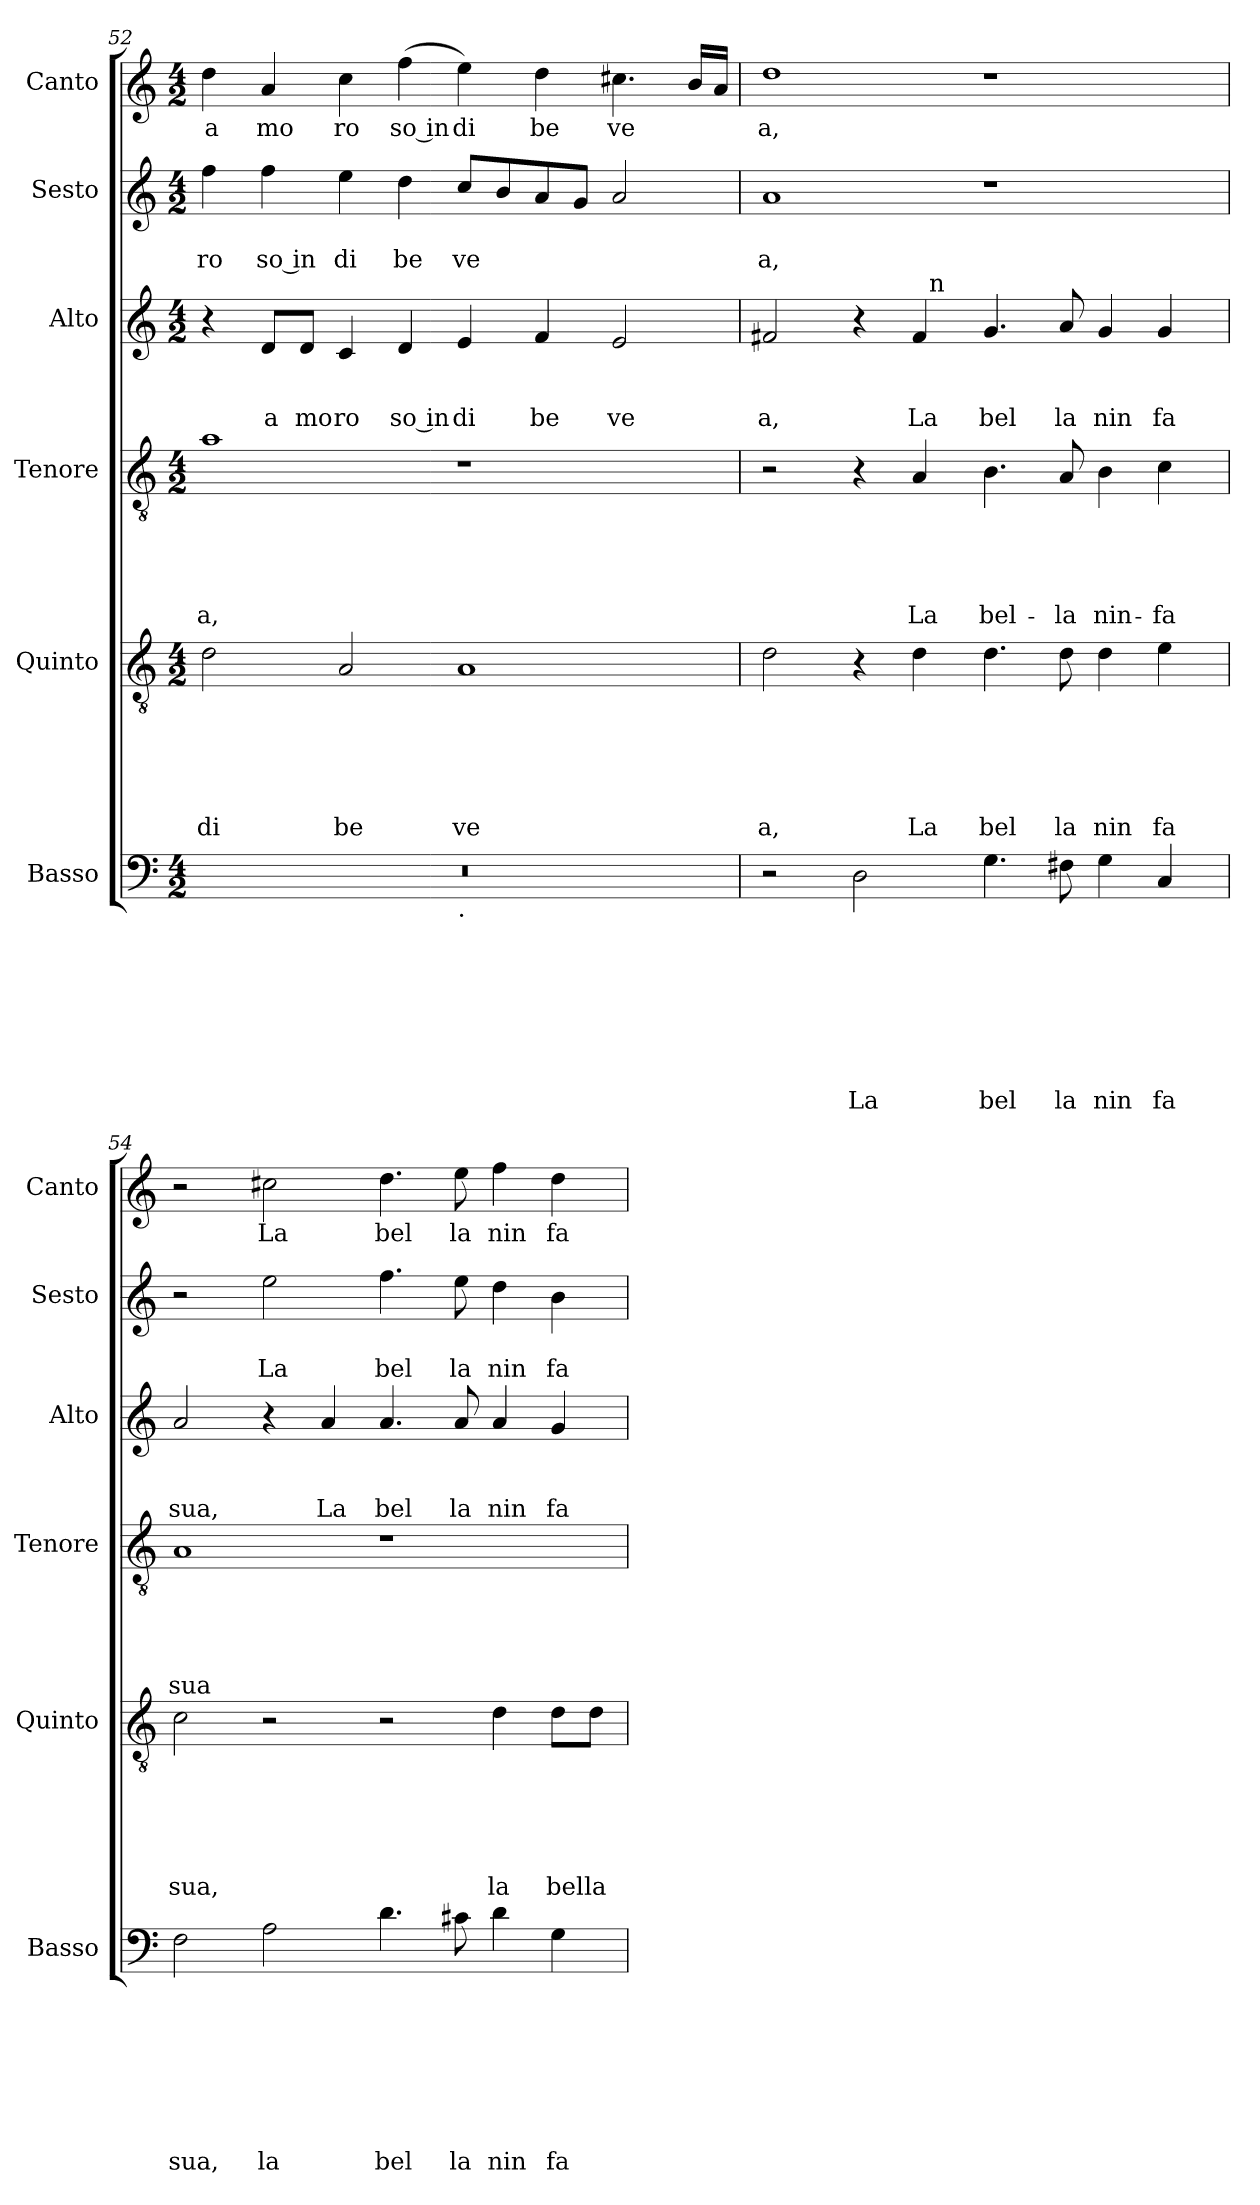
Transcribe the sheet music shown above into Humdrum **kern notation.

**kern	**text	**text	**text	**text	**text	**text	**text	**text	**kern	**text	**text	**text	**text	**text	**text	**kern	**text	**text	**text	**text	**text	**kern	**text	**text	**text	**kern	**text	**text	**kern	**text
*part6	*part6	*part6	*part6	*part6	*part6	*part6	*part6	*part6	*part5	*part5	*part5	*part5	*part5	*part5	*part5	*part4	*part4	*part4	*part4	*part4	*part4	*part3	*part3	*part3	*part3	*part2	*part2	*part2	*part1	*part1
*staff6	*staff6	*staff6	*staff6	*staff6	*staff6	*staff6	*staff6	*staff6	*staff5	*staff5	*staff5	*staff5	*staff5	*staff5	*staff5	*staff4	*staff4	*staff4	*staff4	*staff4	*staff4	*staff3	*staff3	*staff3	*staff3	*staff2	*staff2	*staff2	*staff1	*staff1
*I"Basso	*	*	*	*	*	*	*	*	*I"Quinto	*	*	*	*	*	*	*I"Tenore	*	*	*	*	*	*I"Alto	*	*	*	*I"Sesto	*	*	*I"Canto	*
*I'Basso	*	*	*	*	*	*	*	*	*I'Quinto	*	*	*	*	*	*	*I'Tenore	*	*	*	*	*	*I'Alto	*	*	*	*I'Sesto	*	*	*I'Canto	*
*clefF4	*	*	*	*	*	*	*	*	*clefGv2	*	*	*	*	*	*	*clefGv2	*	*	*	*	*	*clefG2	*	*	*	*clefG2	*	*	*clefG2	*
*k[]	*	*	*	*	*	*	*	*	*k[]	*	*	*	*	*	*	*k[]	*	*	*	*	*	*k[]	*	*	*	*k[]	*	*	*k[]	*
*C:	*	*	*	*	*	*	*	*	*C:	*	*	*	*	*	*	*C:	*	*	*	*	*	*C:	*	*	*	*C:	*	*	*C:	*
*M4/2	*	*	*	*	*	*	*	*	*M4/2	*	*	*	*	*	*	*M4/2	*	*	*	*	*	*M4/2	*	*	*	*M4/2	*	*	*M4/2	*
=52	=52	=52	=52	=52	=52	=52	=52	=52	=52	=52	=52	=52	=52	=52	=52	=52	=52	=52	=52	=52	=52	=52	=52	=52	=52	=52	=52	=52	=52	=52
!	!	!	!	!	!	!	!	!	!	!	!	!	!	!	!LO:LY:b	!	!	!	!	!	!LO:LY:b	!	!	!	!	!	!	!LO:LY:b	!	!LO:LY:b
*^	*	*	*	*	*	*	*	*	*	*	*	*	*	*	*	*	*	*	*	*	*	*	*	*	*	*	*	*	*	*
0r	1ryy	.	.	.	.	.	.	.	.	2d\	.	.	.	.	.	di	1a	.	.	.	.	-a,	4r	.	.	.	4ff\	.	ro	4dd\	a
!	!	!	!	!	!	!	!	!	!	!	!	!	!	!	!	!	!	!	!	!	!	!	!	!	!	!LO:LY:b	!	!	!LO:LY:b:rj	!	!LO:LY:b
.	.	.	.	.	.	.	.	.	.	.	.	.	.	.	.	.	.	.	.	.	.	.	8d/L	.	.	a	4ff\	.	so in	4a/	mo
!	!	!	!	!	!	!	!	!	!	!	!	!	!	!	!	!	!	!	!	!	!	!	!	!	!	!LO:LY:b	!	!	!	!	!
.	.	.	.	.	.	.	.	.	.	.	.	.	.	.	.	.	.	.	.	.	.	.	8d/J	.	.	mo	.	.	.	.	.
!	!	!	!	!	!	!	!	!	!	!	!	!	!	!	!	!LO:LY:b	!	!	!	!	!	!	!	!	!	!LO:LY:b	!	!	!LO:LY:b	!	!LO:LY:b
.	.	.	.	.	.	.	.	.	.	2A/	.	.	.	.	.	be	.	.	.	.	.	.	4c/	.	.	ro	4ee\	.	di	4cc\	ro
!	!	!	!	!	!	!	!	!	!	!	!	!	!	!	!	!	!	!	!	!	!	!	!	!	!	!LO:LY:b:rj	!	!	!LO:LY:b	!	!LO:LY:b:rj
.	.	.	.	.	.	.	.	.	.	.	.	.	.	.	.	.	.	.	.	.	.	.	4d/	.	.	so in	4dd\	.	be	(<4ff\	so in
!	!LO:TX:b:t=.	!	!	!	!	!	!	!	!	!	!	!	!	!	!	!	!	!	!	!	!	!	!	!	!	!	!	!	!	!	!
!	!	!	!	!	!	!	!	!	!	!	!	!	!	!	!	!LO:LY:b	!	!	!	!	!	!	!	!	!	!LO:LY:b	!	!	!LO:LY:b	!	!LO:LY:b
.	1ryy	.	.	.	.	.	.	.	.	1A	.	.	.	.	.	ve	1r	.	.	.	.	.	4e/	.	.	di	8cc/L	.	ve	4ee\)	di
.	.	.	.	.	.	.	.	.	.	.	.	.	.	.	.	.	.	.	.	.	.	.	.	.	.	.	8b/	.	.	.	.
!	!	!	!	!	!	!	!	!	!	!	!	!	!	!	!	!	!	!	!	!	!	!	!	!	!	!LO:LY:b	!	!	!	!	!LO:LY:b
.	.	.	.	.	.	.	.	.	.	.	.	.	.	.	.	.	.	.	.	.	.	.	4f/	.	.	be	8a/	.	.	4dd\	be
.	.	.	.	.	.	.	.	.	.	.	.	.	.	.	.	.	.	.	.	.	.	.	.	.	.	.	8g/J	.	.	.	.
!	!	!	!	!	!	!	!	!	!	!	!	!	!	!	!	!	!	!	!	!	!	!	!	!	!	!LO:LY:b	!	!	!	!	!LO:LY:b
.	.	.	.	.	.	.	.	.	.	.	.	.	.	.	.	.	.	.	.	.	.	.	2e/	.	.	ve	2a/	.	.	4.cc#X\	ve
.	.	.	.	.	.	.	.	.	.	.	.	.	.	.	.	.	.	.	.	.	.	.	.	.	.	.	.	.	.	16b/LL	.
.	.	.	.	.	.	.	.	.	.	.	.	.	.	.	.	.	.	.	.	.	.	.	.	.	.	.	.	.	.	16a/JJ	.
=53	=53	=53	=53	=53	=53	=53	=53	=53	=53	=53	=53	=53	=53	=53	=53	=53	=53	=53	=53	=53	=53	=53	=53	=53	=53	=53	=53	=53	=53	=53	=53
!	!	!	!	!	!	!	!	!	!	!	!	!	!	!	!	!LO:LY:b	!	!	!	!	!	!	!	!	!	!LO:LY:b	!	!	!LO:LY:b	!	!LO:LY:b
*v	*v	*	*	*	*	*	*	*	*	*	*	*	*	*	*	*	*	*	*	*	*	*	*^	*	*	*	*	*	*	*	*
2r	.	.	.	.	.	.	.	.	2d\	.	.	.	.	.	a,	2r	.	.	.	.	.	2f#X/	2ryy	.	.	a,	1a	.	a,	1dd	a,
!	!	!	!	!	!	!	!	!LO:LY:b	!	!	!	!	!	!	!	!	!	!	!	!	!	!	!	!	!	!	!	!	!	!	!
2D\	.	.	.	.	.	.	.	La	4r	.	.	.	.	.	.	4r	.	.	.	.	.	4r	4ryy	.	.	.	.	.	.	.	.
!	!	!	!	!	!	!	!	!	!	!	!	!	!	!	!LO:LY:b	!	!	!	!	!	!LO:LY:b	!	!	!	!	!LO:LY:b	!	!	!	!	!
.	.	.	.	.	.	.	.	.	4d\	.	.	.	.	.	La	4A/	.	.	.	.	La	4f#/	32ryy	.	.	La	.	.	.	.	.
!	!	!	!	!	!	!	!	!	!	!	!	!	!	!	!	!	!	!	!	!	!	!	!LO:TX:a:t=n	!	!	!	!	!	!	!	!
.	.	.	.	.	.	.	.	.	.	.	.	.	.	.	.	.	.	.	.	.	.	.	1ryy	.	.	.	.	.	.	.	.
!	!	!	!	!	!	!	!	!LO:LY:b	!	!	!	!	!	!	!LO:LY:b	!	!	!	!	!	!LO:LY:b	!	!	!	!	!LO:LY:b	!	!	!	!	!
4.G\	.	.	.	.	.	.	.	bel	4.d\	.	.	.	.	.	bel	4.B\	.	.	.	.	bel-	4.g/	.	.	.	bel	1r	.	.	1r	.
!	!	!	!	!	!	!	!	!LO:LY:b	!	!	!	!	!	!	!LO:LY:b	!	!	!	!	!	!LO:LY:b	!	!	!	!	!LO:LY:b	!	!	!	!	!
8F#X\	.	.	.	.	.	.	.	la	8d\	.	.	.	.	.	la	8A/	.	.	.	.	-la	8a/	.	.	.	la	.	.	.	.	.
!	!	!	!	!	!	!	!	!LO:LY:b	!	!	!	!	!	!	!LO:LY:b	!	!	!	!	!	!LO:LY:b	!	!	!	!	!LO:LY:b	!	!	!	!	!
4G\	.	.	.	.	.	.	.	nin	4d\	.	.	.	.	.	nin	4B\	.	.	.	.	nin-	4g/	.	.	.	nin	.	.	.	.	.
!	!	!	!	!	!	!	!	!LO:LY:b	!	!	!	!	!	!	!LO:LY:b	!	!	!	!	!	!LO:LY:b	!	!	!	!	!LO:LY:b	!	!	!	!	!
4C/	.	.	.	.	.	.	.	fa	4e\	.	.	.	.	.	fa	4c\	.	.	.	.	-fa	4g/	.	.	.	fa	.	.	.	.	.
.	.	.	.	.	.	.	.	.	.	.	.	.	.	.	.	.	.	.	.	.	.	.	8..ryy	.	.	.	.	.	.	.	.
=54	=54	=54	=54	=54	=54	=54	=54	=54	=54	=54	=54	=54	=54	=54	=54	=54	=54	=54	=54	=54	=54	=54	=54	=54	=54	=54	=54	=54	=54	=54	=54
!	!	!	!	!	!	!	!	!LO:LY:b	!	!	!	!	!	!	!LO:LY:b	!	!	!	!	!	!LO:LY:b	!	!	!	!	!LO:LY:b	!	!	!	!	!
*	*	*	*	*	*	*	*	*	*	*	*	*	*	*	*	*	*	*	*	*	*	*v	*v	*	*	*	*	*	*	*	*
2F\	.	.	.	.	.	.	.	sua,	2c\	.	.	.	.	.	sua,	1A	.	.	.	.	sua	2a/	.	.	sua,	2r	.	.	2r	.
!	!	!	!	!	!	!	!	!LO:LY:b	!	!	!	!	!	!	!	!	!	!	!	!	!	!	!	!	!	!	!	!LO:LY:b	!	!LO:LY:b
2A\	.	.	.	.	.	.	.	la	2r	.	.	.	.	.	.	.	.	.	.	.	.	4r	.	.	.	2ee\	.	La	2cc#X\	La
!	!	!	!	!	!	!	!	!	!	!	!	!	!	!	!	!	!	!	!	!	!	!	!	!	!LO:LY:b	!	!	!	!	!
.	.	.	.	.	.	.	.	.	.	.	.	.	.	.	.	.	.	.	.	.	.	4a/	.	.	La	.	.	.	.	.
!	!	!	!	!	!	!	!	!LO:LY:b	!	!	!	!	!	!	!	!	!	!	!	!	!	!	!	!	!LO:LY:b	!	!	!LO:LY:b	!	!LO:LY:b
4.d\	.	.	.	.	.	.	.	bel	2r	.	.	.	.	.	.	1r	.	.	.	.	.	4.a/	.	.	bel	4.ff\	.	bel	4.dd\	bel
!	!	!	!	!	!	!	!	!LO:LY:b	!	!	!	!	!	!	!	!	!	!	!	!	!	!	!	!	!LO:LY:b	!	!	!LO:LY:b	!	!LO:LY:b
8c#X\	.	.	.	.	.	.	.	la	.	.	.	.	.	.	.	.	.	.	.	.	.	8a/	.	.	la	8ee\	.	la	8ee\	la
!	!	!	!	!	!	!	!	!LO:LY:b	!	!	!	!	!	!	!LO:LY:b	!	!	!	!	!	!	!	!	!	!LO:LY:b	!	!	!LO:LY:b	!	!LO:LY:b
4d\	.	.	.	.	.	.	.	nin	4d\	.	.	.	.	.	la	.	.	.	.	.	.	4a/	.	.	nin	4dd\	.	nin	4ff\	nin
!	!	!	!	!	!	!	!	!LO:LY:b	!	!	!	!	!	!	!LO:LY:b	!	!	!	!	!	!	!	!	!	!LO:LY:b	!	!	!LO:LY:b	!	!LO:LY:b
4G\	.	.	.	.	.	.	.	fa	8d\L	.	.	.	.	.	bel	.	.	.	.	.	.	4g/	.	.	fa	4b\	.	fa	4dd\	fa
!	!	!	!	!	!	!	!	!	!	!	!	!	!	!	!LO:LY:b	!	!	!	!	!	!	!	!	!	!	!	!	!	!	!
.	.	.	.	.	.	.	.	.	8d\J	.	.	.	.	.	la	.	.	.	.	.	.	.	.	.	.	.	.	.	.	.
=	=	=	=	=	=	=	=	=	=	=	=	=	=	=	=	=	=	=	=	=	=	=	=	=	=	=	=	=	=	=
*-	*-	*-	*-	*-	*-	*-	*-	*-	*-	*-	*-	*-	*-	*-	*-	*-	*-	*-	*-	*-	*-	*-	*-	*-	*-	*-	*-	*-	*-	*-
